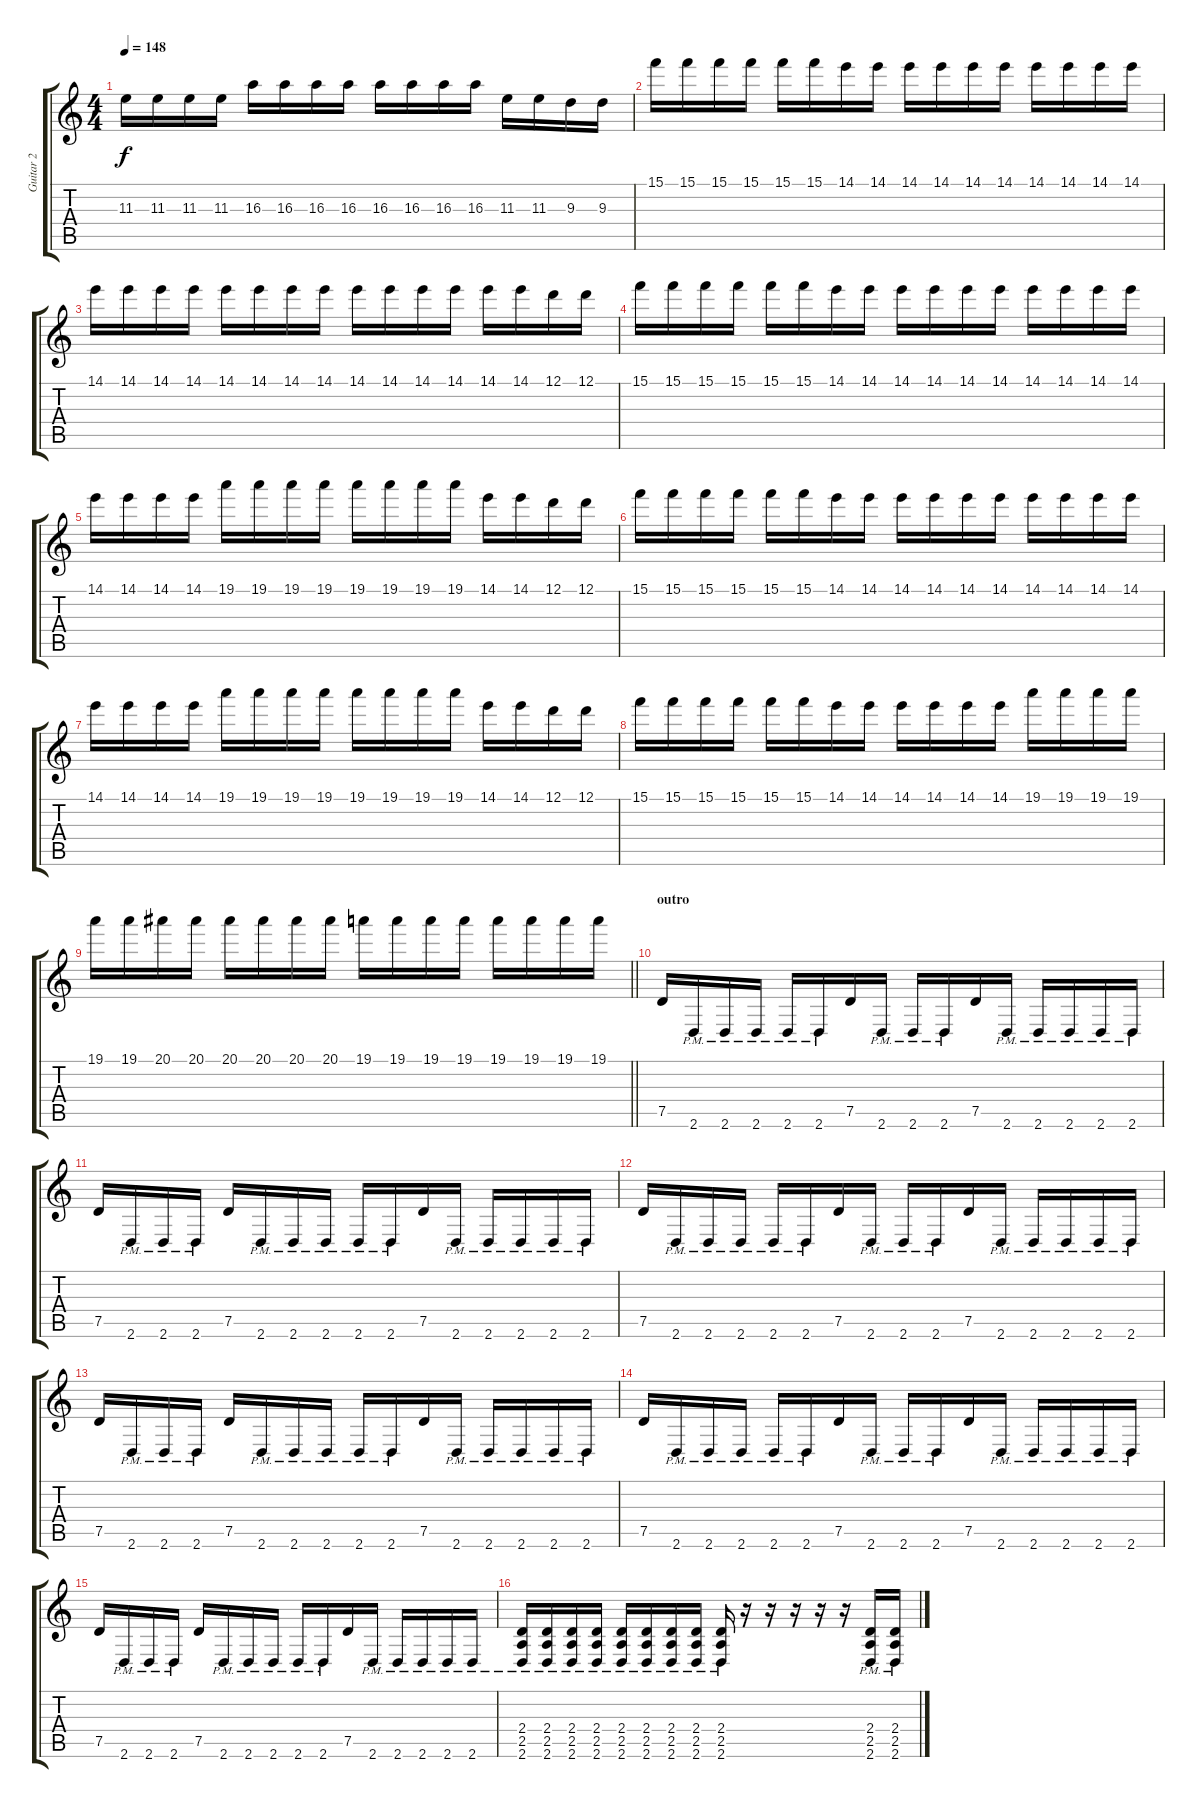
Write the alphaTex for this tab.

\track ("Guitar 2" "Guitar 2") {instrument distortionguitar}
\staff {score tabs}
\tuning (D4 A3 F3 C3 G2 C2) {hide}
\ts (4 4)
\tempo 148
\clef g2
\ks c
11.3.16{dy f} 11.3.16 11.3.16 11.3.16 16.3.16 16.3.16 16.3.16 16.3.16 16.3.16 16.3.16 16.3.16 16.3.16 11.3.16 11.3.16 9.3.16 9.3.16 |
15.1.16 15.1.16 15.1.16 15.1.16 15.1.16 15.1.16 14.1.16 14.1.16 14.1.16 14.1.16 14.1.16 14.1.16 14.1.16 14.1.16 14.1.16 14.1.16 |
14.1.16 14.1.16 14.1.16 14.1.16 14.1.16 14.1.16 14.1.16 14.1.16 14.1.16 14.1.16 14.1.16 14.1.16 14.1.16 14.1.16 12.1.16 12.1.16 |
15.1.16 15.1.16 15.1.16 15.1.16 15.1.16 15.1.16 14.1.16 14.1.16 14.1.16 14.1.16 14.1.16 14.1.16 14.1.16 14.1.16 14.1.16 14.1.16 |
14.1.16 14.1.16 14.1.16 14.1.16 19.1.16 19.1.16 19.1.16 19.1.16 19.1.16 19.1.16 19.1.16 19.1.16 14.1.16 14.1.16 12.1.16 12.1.16 |
15.1.16 15.1.16 15.1.16 15.1.16 15.1.16 15.1.16 14.1.16 14.1.16 14.1.16 14.1.16 14.1.16 14.1.16 14.1.16 14.1.16 14.1.16 14.1.16 |
14.1.16 14.1.16 14.1.16 14.1.16 19.1.16 19.1.16 19.1.16 19.1.16 19.1.16 19.1.16 19.1.16 19.1.16 14.1.16 14.1.16 12.1.16 12.1.16 |
15.1.16 15.1.16 15.1.16 15.1.16 15.1.16 15.1.16 14.1.16 14.1.16 14.1.16 14.1.16 14.1.16 14.1.16 19.1.16 19.1.16 19.1.16 19.1.16 |
\barLineRight lightlight
19.1.16 19.1.16 20.1.16 20.1.16 20.1.16 20.1.16 20.1.16 20.1.16 19.1.16 19.1.16 19.1.16 19.1.16 19.1.16 19.1.16 19.1.16 19.1.16 |
\section ("" "outro")
7.5.16 2.6{pm}.16 2.6{pm}.16 2.6{pm}.16 2.6{pm}.16 2.6{pm}.16 7.5.16 2.6{pm}.16 2.6{pm}.16 2.6{pm}.16 7.5.16 2.6{pm}.16 2.6{pm}.16 2.6{pm}.16 2.6{pm}.16 2.6{pm}.16 |
7.5.16 2.6{pm}.16 2.6{pm}.16 2.6{pm}.16 7.5.16 2.6{pm}.16 2.6{pm}.16 2.6{pm}.16 2.6{pm}.16 2.6{pm}.16 7.5.16 2.6{pm}.16 2.6{pm}.16 2.6{pm}.16 2.6{pm}.16 2.6{pm}.16 |
7.5.16 2.6{pm}.16 2.6{pm}.16 2.6{pm}.16 2.6{pm}.16 2.6{pm}.16 7.5.16 2.6{pm}.16 2.6{pm}.16 2.6{pm}.16 7.5.16 2.6{pm}.16 2.6{pm}.16 2.6{pm}.16 2.6{pm}.16 2.6{pm}.16 |
7.5.16 2.6{pm}.16 2.6{pm}.16 2.6{pm}.16 7.5.16 2.6{pm}.16 2.6{pm}.16 2.6{pm}.16 2.6{pm}.16 2.6{pm}.16 7.5.16 2.6{pm}.16 2.6{pm}.16 2.6{pm}.16 2.6{pm}.16 2.6{pm}.16 |
7.5.16 2.6{pm}.16 2.6{pm}.16 2.6{pm}.16 2.6{pm}.16 2.6{pm}.16 7.5.16 2.6{pm}.16 2.6{pm}.16 2.6{pm}.16 7.5.16 2.6{pm}.16 2.6{pm}.16 2.6{pm}.16 2.6{pm}.16 2.6{pm}.16 |
7.5.16 2.6{pm}.16 2.6{pm}.16 2.6{pm}.16 7.5.16 2.6{pm}.16 2.6{pm}.16 2.6{pm}.16 2.6{pm}.16 2.6{pm}.16 7.5.16 2.6{pm}.16 2.6{pm}.16 2.6{pm}.16 2.6{pm}.16 2.6{pm}.16 |
(2.4{pm} 2.5{pm} 2.6{pm}).16 (2.4{pm} 2.5{pm} 2.6{pm}).16 (2.4{pm} 2.5{pm} 2.6{pm}).16 (2.4{pm} 2.5{pm} 2.6{pm}).16 (2.4{pm} 2.5{pm} 2.6{pm}).16 (2.4{pm} 2.5{pm} 2.6{pm}).16 (2.4{pm} 2.5{pm} 2.6{pm}).16 (2.4{pm} 2.5{pm} 2.6{pm}).16 (2.4{pm} 2.5{pm} 2.6{pm}).16 r.16 r.16 r.16 r.16 r.16 (2.4{pm} 2.5{pm} 2.6{pm}).16 (2.4{pm} 2.5{pm} 2.6{pm}).16
